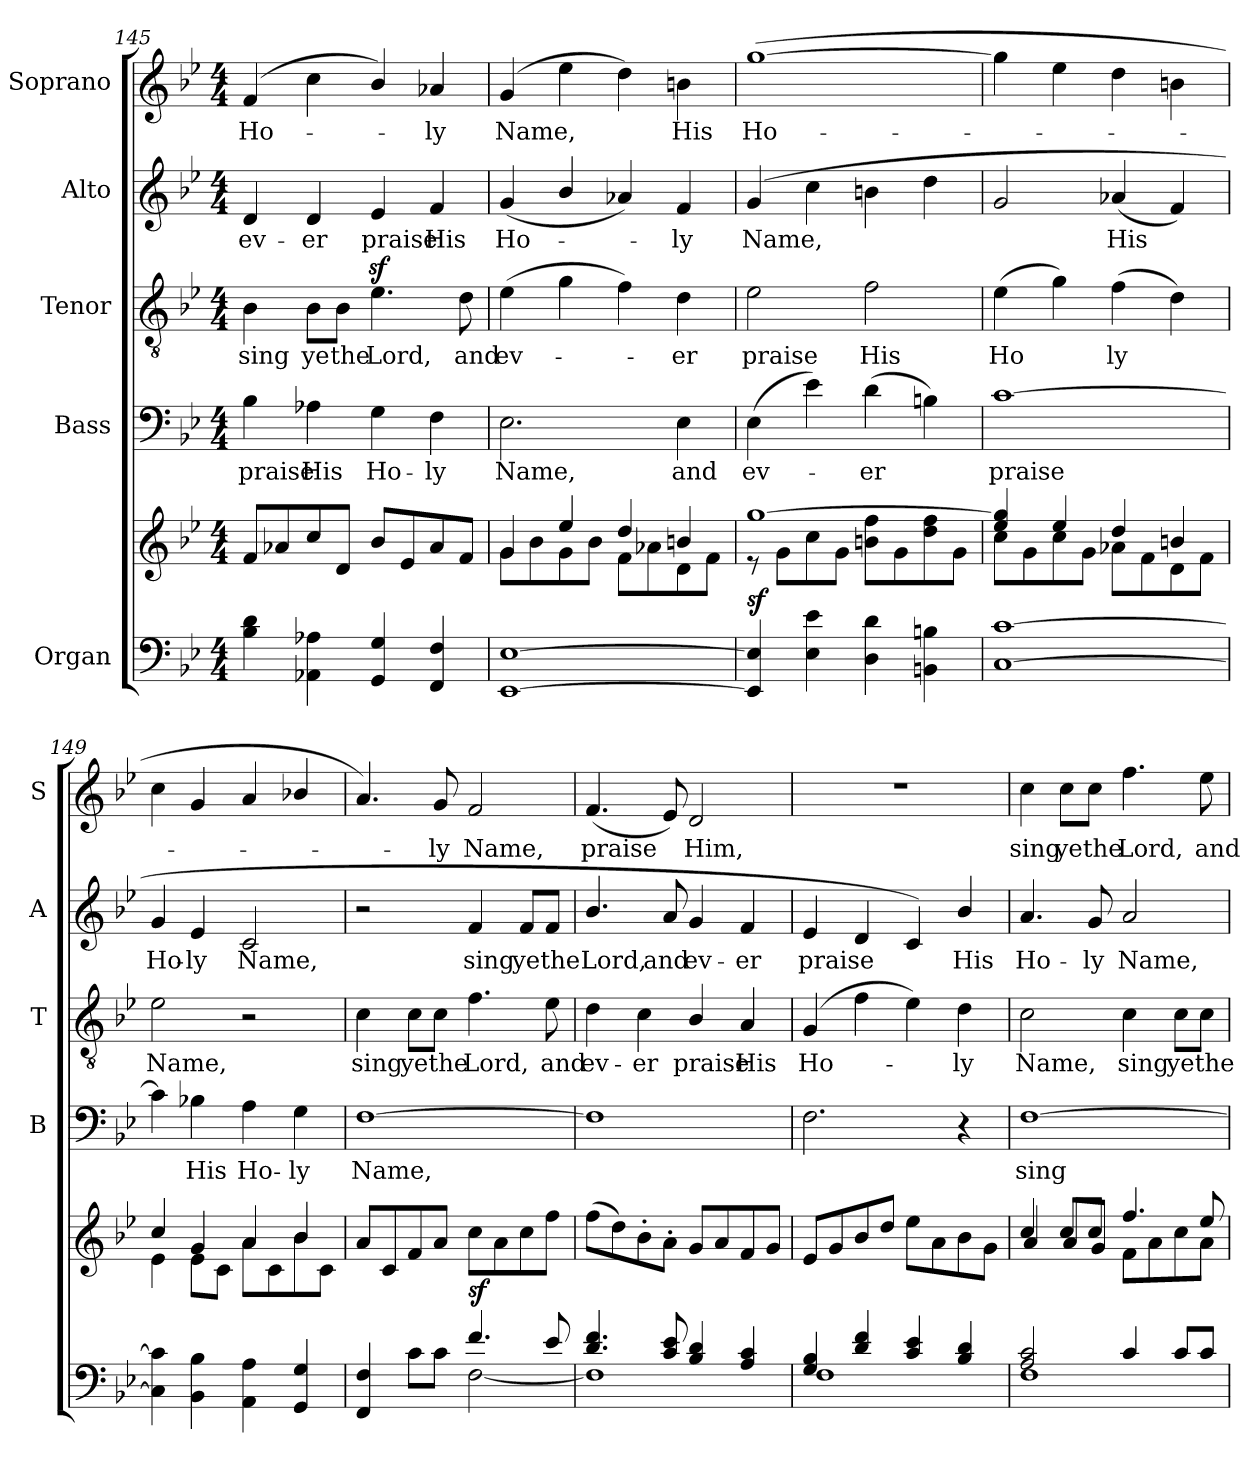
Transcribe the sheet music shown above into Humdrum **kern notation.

**kern	**kern	**dynam	**kern	**text	**kern	**text	**kern	**text	**kern	**text
*part5	*part5	*part5	*part4	*part4	*part3	*part3	*part2	*part2	*part1	*part1
*staff6	*staff5	*staff5/6	*staff4	*staff4	*staff3	*staff3	*staff2	*staff2	*staff1	*staff1
*I"Organ	*	*	*I"Bass	*	*I"Tenor	*	*I"Alto	*	*I"Soprano	*
*	*	*	*I'B	*	*I'T	*	*I'A	*	*I'S	*
*clefF4	*clefG2	*	*clefF4	*	*clefGv2	*	*clefG2	*	*clefG2	*
*k[b-e-]	*k[b-e-]	*	*k[b-e-]	*	*k[b-e-]	*	*k[b-e-]	*	*k[b-e-]	*
*B-:	*B-:	*	*B-:	*	*B-:	*	*B-:	*	*B-:	*
*M4/4	*M4/4	*	*M4/4	*	*M4/4	*	*M4/4	*	*M4/4	*
=145	=145	=145	=145	=145	=145	=145	=145	=145	=145	=145
*^	*^	*	*	*	*	*	*	*	*	*
!	!	!	!	!	!	!LO:LY:b	!	!LO:LY:b	!	!LO:LY:b	!	!LO:LY:b
4B-\ 4d\	2ryy	8f/L	1ryy	.	4B-\	praise	4B-\	sing	4d/	ev-	(>4f/	Ho-
.	.	8a-X/	.	.	.	.	.	.	.	.	.	.
!	!	!	!	!	!	!LO:LY:b	!	!LO:LY:b	!	!LO:LY:b	!	!
4AA-X\ 4A-X\	.	8cc/	.	.	4A-X\	His	8B-\L	ye	4d/	-er	4cc\	.
!	!	!	!	!	!	!	!	!LO:LY:b	!	!	!	!
.	.	8d/J	.	.	.	.	8B-\J	the	.	.	.	.
!	!	!	!	!	!	!LO:LY:b	!	!LO:LY:b	!	!LO:LY:b	!	!
4GG/ 4G/	2ryy	8b-/L	.	.	4G\	Ho-	4.e-z<\	Lord,	4e-/	praise	4b-/)	.
.	.	8e-/	.	.	.	.	.	.	.	.	.	.
!	!	!	!	!	!	!LO:LY:b	!	!	!	!LO:LY:b	!	!LO:LY:b
4FF/ 4F/	.	8a-/	.	.	4F\	-ly	.	.	4f/	His	4a-X/	ly
!	!	!	!	!	!	!	!	!LO:LY:b	!	!	!	!
.	.	8f/J	.	.	.	.	8d\	and	.	.	.	.
=146	=146	=146	=146	=146	=146	=146	=146	=146	=146	=146	=146	=146
!	!	!	!	!	!	!LO:LY:b	!	!LO:LY:b	!	!LO:LY:b	!	!LO:LY:b
[1EE- [1E-	1ryy	4g/	8g\L	.	2.E-\	Name,	(>4e-\	ev-	(<4g/	Ho-	(>4g/	Name,
.	.	.	8b-\	.	.	.	.	.	.	.	.	.
.	.	4ee-/	8g\	.	.	.	4g\	.	4b-/	.	4ee-\	.
.	.	.	8b-\J	.	.	.	.	.	.	.	.	.
.	.	4dd/	8f\L	.	.	.	4f\)	.	4a-X/)	.	4dd\)	.
.	.	.	8a-X\	.	.	.	.	.	.	.	.	.
!	!	!	!	!	!	!LO:LY:b	!	!LO:LY:b	!	!LO:LY:b	!	!LO:LY:b
.	.	4bn/	8d\	.	4E-\	and	4d\	er	4f/	ly	4bn\	His
.	.	.	8f\J	.	.	.	.	.	.	.	.	.
=147	=147	=147	=147	=147	=147	=147	=147	=147	=147	=147	=147	=147
!	!	!	!	!LO:DY:b	!	!LO:LY:b	!	!LO:LY:b	!	!LO:LY:b	!	!LO:LY:b
4EE-/] 4E-/]	1ryy	[1gg	8r	sf	(>4E-\	ev-	2e-\	praise	(>4g/	Name,	(>[1gg	Ho-
.	.	.	8g\L	.	.	.	.	.	.	.	.	.
4E-\ 4e-\	.	.	8cc\	.	4e-\)	.	.	.	4cc\	.	.	.
.	.	.	8g\J	.	.	.	.	.	.	.	.	.
!	!	!	!	!	!	!LO:LY:b	!	!LO:LY:b	!	!	!	!
4D\ 4d\	.	.	8bn\ 8ff\L	.	(>4d\	er	2f\	His	4bn\	.	.	.
.	.	.	8g\	.	.	.	.	.	.	.	.	.
4BBn\ 4Bn\	.	.	8dd\ 8ff\	.	4Bn\)	.	.	.	4dd\	.	.	.
.	.	.	8g\J	.	.	.	.	.	.	.	.	.
!!LO:PB:g=z
=148	=148	=148	=148	=148	=148	=148	=148	=148	=148	=148	=148	=148
!	!	!	!	!	!	!LO:LY:b	!	!LO:LY:b	!	!	!	!
[1C [1c	1ryy	4ee-/ 4gg/]	8cc\L	.	[1c	praise	(>4e-\	Ho	2g/	.	4gg\]	.
.	.	.	8g\	.	.	.	.	.	.	.	.	.
.	.	4ee-/	8cc\	.	.	.	4g\)	.	.	.	4ee-\	.
.	.	.	8g\J	.	.	.	.	.	.	.	.	.
!	!	!	!	!	!	!	!	!LO:LY:b	!	!LO:LY:b	!	!
.	.	4dd/	8a-X\L	.	.	.	(>4f\	ly	(<4a-X/	His	4dd\	.
.	.	.	8f\	.	.	.	.	.	.	.	.	.
.	.	4bn/	8d\	.	.	.	4d\)	.	4f/)	.	4bn\	.
.	.	.	8f\J	.	.	.	.	.	.	.	.	.
=149	=149	=149	=149	=149	=149	=149	=149	=149	=149	=149	=149	=149
!	!	!	!	!	!	!	!	!LO:LY:b	!	!LO:LY:b	!	!
4C\] 4c\]	1ryy	4cc/	4e-\	.	4c\]	.	2e-\	Name,	4g/	Ho-	4cc\	.
!	!	!	!	!	!	!LO:LY:b	!	!	!	!LO:LY:b	!	!
4BB-i\ 4B-i\	.	4g/	8e-\L	.	4B-X\	His	.	.	4e-/	-ly	4g/	.
.	.	.	8c\J	.	.	.	.	.	.	.	.	.
!	!	!	!	!	!	!LO:LY:b	!	!	!	!LO:LY:b	!	!
4AA\ 4A\	.	4a/	8a\L	.	4A\	Ho-	2r	.	2c/	Name,	4a/	.
.	.	.	8c\	.	.	.	.	.	.	.	.	.
!	!	!	!	!	!	!LO:LY:b	!	!	!	!	!	!
4GG/ 4G/	.	4b-i/	8b-i\	.	4G\	-ly	.	.	.	.	4b-X/	.
.	.	.	8c\J	.	.	.	.	.	.	.	.	.
=150	=150	=150	=150	=150	=150	=150	=150	=150	=150	=150	=150	=150
!	!	!	!	!	!	!LO:LY:b	!	!LO:LY:b	!	!	!	!
4FF/ 4F/	2ryy	8a/L	2ryy	.	[1F	Name,	4c\	sing	2r	.	4.a/)	.
.	.	8c/	.	.	.	.	.	.	.	.	.	.
!	!	!	!	!	!	!	!	!LO:LY:b	!	!	!	!
8c\L	.	8f/	.	.	.	.	8c\L	ye	.	.	.	.
!	!	!	!	!	!	!	!	!LO:LY:b	!	!	!	!LO:LY:b
8c\J	.	8a/J	.	.	.	.	8c\J	the	.	.	8g/	ly
!	!	!	!	!LO:DY:b	!	!	!	!LO:LY:b	!	!LO:LY:b	!	!LO:LY:b
4.f/	[2F\	8cc\L	2ryy	sf	.	.	4.f\	Lord,	4f/	sing	2f/	Name,
.	.	8a\	.	.	.	.	.	.	.	.	.	.
!	!	!	!	!	!	!	!	!	!	!LO:LY:b	!	!
.	.	8cc\	.	.	.	.	.	.	8f/L	ye	.	.
!	!	!	!	!	!	!	!	!LO:LY:b	!	!LO:LY:b	!	!
8e-/	.	8ff\J	.	.	.	.	8e-\	and	8f/J	the	.	.
=151	=151	=151	=151	=151	=151	=151	=151	=151	=151	=151	=151	=151
!	!	!	!	!	!	!	!	!LO:LY:b	!	!LO:LY:b	!	!LO:LY:b
4.d/ 4.f/	1F]	(>8ff\L	2ryy	.	1F]	.	4d\	ev-	4.b-/	Lord,	(<4.f/	praise
.	.	8dd\)	.	.	.	.	.	.	.	.	.	.
!	!	!	!	!	!	!	!	!LO:LY:b	!	!	!	!
.	.	8b-'\	.	.	.	.	4c\	-er	.	.	.	.
!	!	!	!	!	!	!	!	!	!	!LO:LY:b	!	!
8c/ 8e-/	.	8a'\J	.	.	.	.	.	.	8a/	and	8e-/)	.
!	!	!	!	!	!	!	!	!LO:LY:b	!	!LO:LY:b	!	!LO:LY:b
4B-/ 4d/	.	8g/L	2ryy	.	.	.	4B-/	praise	4g/	ev-	2d/	Him,
.	.	8a/	.	.	.	.	.	.	.	.	.	.
!	!	!	!	!	!	!	!	!LO:LY:b	!	!LO:LY:b	!	!
4A/ 4c/	.	8f/	.	.	.	.	4A/	His	4f/	-er	.	.
.	.	8g/J	.	.	.	.	.	.	.	.	.	.
=152	=152	=152	=152	=152	=152	=152	=152	=152	=152	=152	=152	=152
!	!	!	!	!	!	!	!	!LO:LY:b	!	!LO:LY:b	!	!
4G/ 4B-/	1F	8e-/L	2ryy	.	2.F\	.	(>4G/	Ho-	4e-/	praise	1r	.
.	.	8g/	.	.	.	.	.	.	.	.	.	.
4d/ 4f/	.	8b-/	.	.	.	.	4f\	.	4d/	.	.	.
.	.	8dd/J	.	.	.	.	.	.	.	.	.	.
4c/ 4e-/	.	8ee-\L	2ryy	.	.	.	4e-\)	.	4c/)	.	.	.
.	.	8a\	.	.	.	.	.	.	.	.	.	.
!	!	!	!	!	!	!	!	!LO:LY:b	!	!LO:LY:b	!	!
4B-/ 4d/	.	8b-\	.	.	4r	.	4d\	ly	4b-/	His	.	.
.	.	8g\J	.	.	.	.	.	.	.	.	.	.
!!LO:LB:g=z
=153	=153	=153	=153	=153	=153	=153	=153	=153	=153	=153	=153	=153
!	!	!	!	!	!	!LO:LY:b	!	!LO:LY:b	!	!LO:LY:b	!	!LO:LY:b
2A/ 2c/	1F	4cc/	4a/	.	[1F	sing	2c\	Name,	4.a/	Ho-	4cc\	sing
!	!	!	!	!	!	!	!	!	!	!	!	!LO:LY:b
.	.	8cc/L	8a/L	.	.	.	.	.	.	.	8cc\L	ye
!	!	!	!	!	!	!	!	!	!	!LO:LY:b	!	!LO:LY:b
.	.	8cc/J	8g/J	.	.	.	.	.	8g/	-ly	8cc\J	the
!	!	!	!	!	!	!	!	!LO:LY:b	!	!LO:LY:b	!	!LO:LY:b
4c/	.	4.ff/	8f\L	.	.	.	4c\	sing	2a/	Name,	4.ff\	Lord,
.	.	.	8a\	.	.	.	.	.	.	.	.	.
!	!	!	!	!	!	!	!	!LO:LY:b	!	!	!	!
8c/L	.	.	8cc\	.	.	.	8c\L	ye	.	.	.	.
!	!	!	!	!	!	!	!	!LO:LY:b	!	!	!	!LO:LY:b
8c/J	.	8ee-/	8a\J	.	.	.	8c\J	the	.	.	8ee-\	and
*v	*v	*	*	*	*	*	*	*	*	*	*	*
*	*v	*v	*	*	*	*	*	*	*	*	*
=	=	=	=	=	=	=	=	=	=	=
*-	*-	*-	*-	*-	*-	*-	*-	*-	*-	*-
